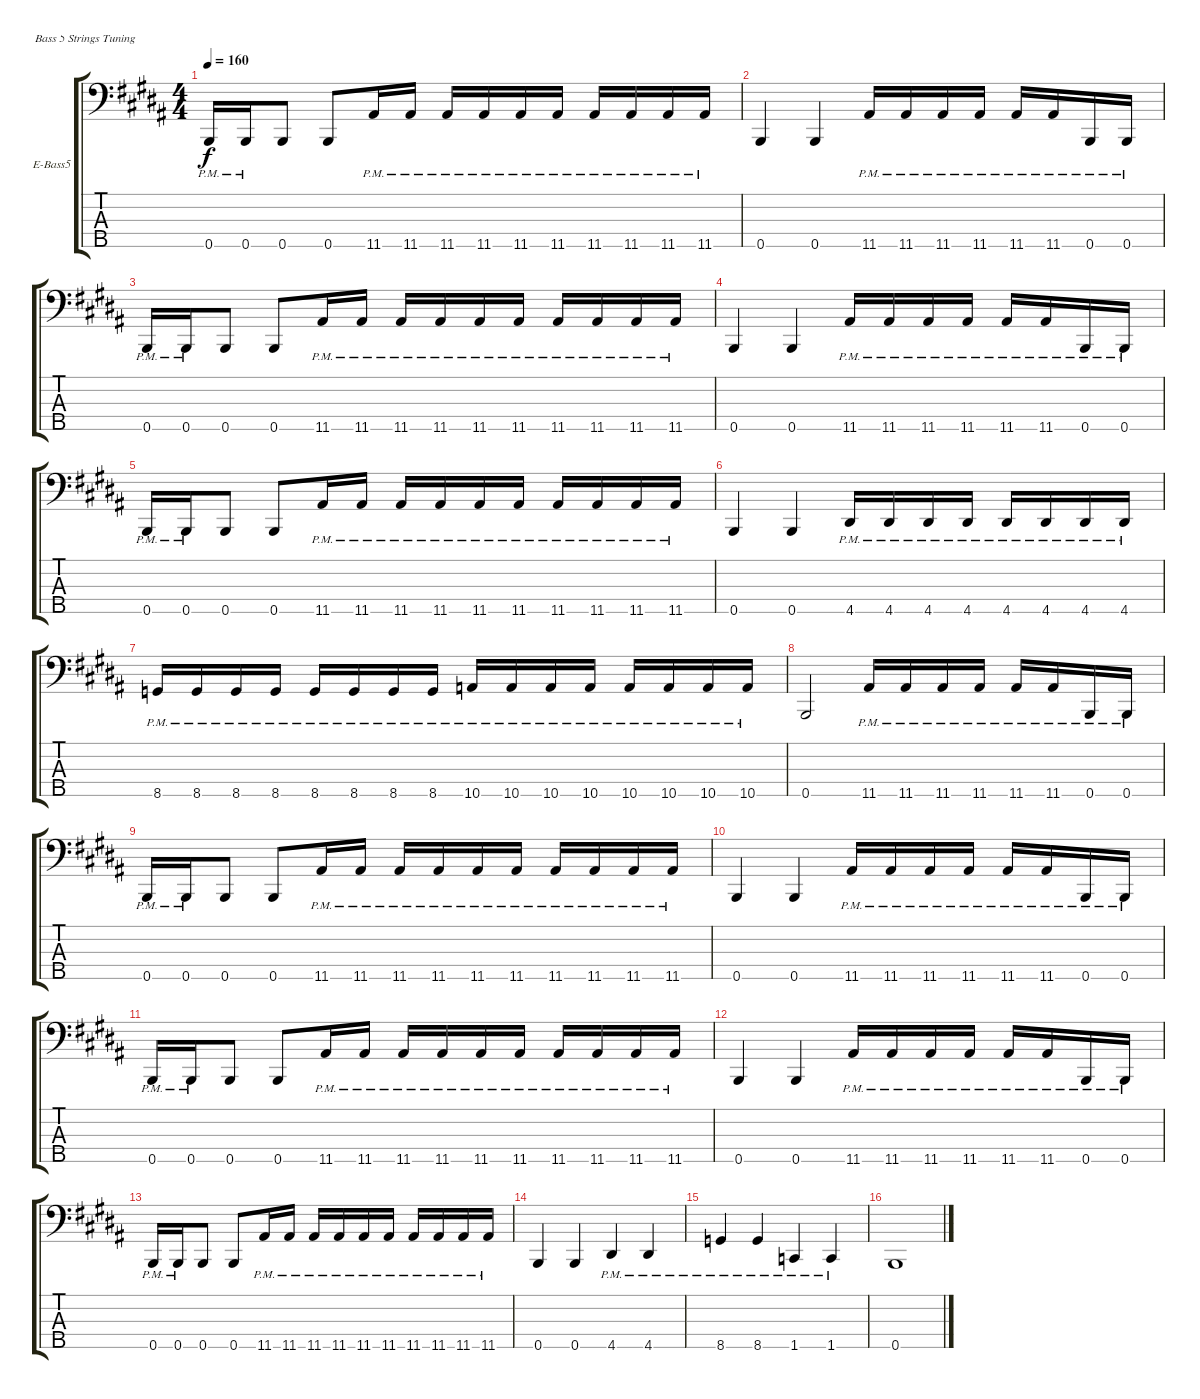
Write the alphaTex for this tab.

\defaultSystemsLayout 4
\bracketExtendMode groupsimilarinstruments
\firstSystemTrackNameOrientation horizontal
\otherSystemsTrackNameOrientation horizontal
\track ("Electric Bass" "E-Bass5") {instrument electricbassfinger}
\staff {score tabs}
\tuning (G2 D2 A1 E1 B0)
\ts (4 4)
\tempo 160
\clef f4
\ks b
0.5{pm}.16{dy f} 0.5{pm}.16 0.5.8 0.5.8 11.5{pm}.16 11.5{pm}.16 11.5{pm}.16 11.5{pm}.16 11.5{pm}.16 11.5{pm}.16 11.5{pm}.16 11.5{pm}.16 11.5{pm}.16 11.5{pm}.16 |
0.5.4 0.5.4 11.5{pm}.16 11.5{pm}.16 11.5{pm}.16 11.5{pm}.16 11.5{pm}.16 11.5{pm}.16 0.5{pm}.16 0.5{pm}.16 |
0.5{pm}.16 0.5{pm}.16 0.5.8 0.5.8 11.5{pm}.16 11.5{pm}.16 11.5{pm}.16 11.5{pm}.16 11.5{pm}.16 11.5{pm}.16 11.5{pm}.16 11.5{pm}.16 11.5{pm}.16 11.5{pm}.16 |
0.5.4 0.5.4 11.5{pm}.16 11.5{pm}.16 11.5{pm}.16 11.5{pm}.16 11.5{pm}.16 11.5{pm}.16 0.5{pm}.16 0.5{pm}.16 |
0.5{pm}.16 0.5{pm}.16 0.5.8 0.5.8 11.5{pm}.16 11.5{pm}.16 11.5{pm}.16 11.5{pm}.16 11.5{pm}.16 11.5{pm}.16 11.5{pm}.16 11.5{pm}.16 11.5{pm}.16 11.5{pm}.16 |
0.5.4 0.5.4 4.5{pm}.16 4.5{pm}.16 4.5{pm}.16 4.5{pm}.16 4.5{pm}.16 4.5{pm}.16 4.5{pm}.16 4.5{pm}.16 |
8.5{pm}.16 8.5{pm}.16 8.5{pm}.16 8.5{pm}.16 8.5{pm}.16 8.5{pm}.16 8.5{pm}.16 8.5{pm}.16 10.5{pm}.16 10.5{pm}.16 10.5{pm}.16 10.5{pm}.16 10.5{pm}.16 10.5{pm}.16 10.5{pm}.16 10.5{pm}.16 |
0.5.2 11.5{pm}.16 11.5{pm}.16 11.5{pm}.16 11.5{pm}.16 11.5{pm}.16 11.5{pm}.16 0.5{pm}.16 0.5{pm}.16 |
0.5{pm}.16 0.5{pm}.16 0.5.8 0.5.8 11.5{pm}.16 11.5{pm}.16 11.5{pm}.16 11.5{pm}.16 11.5{pm}.16 11.5{pm}.16 11.5{pm}.16 11.5{pm}.16 11.5{pm}.16 11.5{pm}.16 |
0.5.4 0.5.4 11.5{pm}.16 11.5{pm}.16 11.5{pm}.16 11.5{pm}.16 11.5{pm}.16 11.5{pm}.16 0.5{pm}.16 0.5{pm}.16 |
0.5{pm}.16 0.5{pm}.16 0.5.8 0.5.8 11.5{pm}.16 11.5{pm}.16 11.5{pm}.16 11.5{pm}.16 11.5{pm}.16 11.5{pm}.16 11.5{pm}.16 11.5{pm}.16 11.5{pm}.16 11.5{pm}.16 |
0.5.4 0.5.4 11.5{pm}.16 11.5{pm}.16 11.5{pm}.16 11.5{pm}.16 11.5{pm}.16 11.5{pm}.16 0.5{pm}.16 0.5{pm}.16 |
0.5{pm}.16 0.5{pm}.16 0.5.8 0.5.8 11.5{pm}.16 11.5{pm}.16 11.5{pm}.16 11.5{pm}.16 11.5{pm}.16 11.5{pm}.16 11.5{pm}.16 11.5{pm}.16 11.5{pm}.16 11.5{pm}.16 |
0.5.4 0.5.4 4.5{pm}.4 4.5{pm}.4 |
8.5{pm}.4 8.5{pm}.4 1.5{pm}.4 1.5{pm}.4 |
0.5.1
